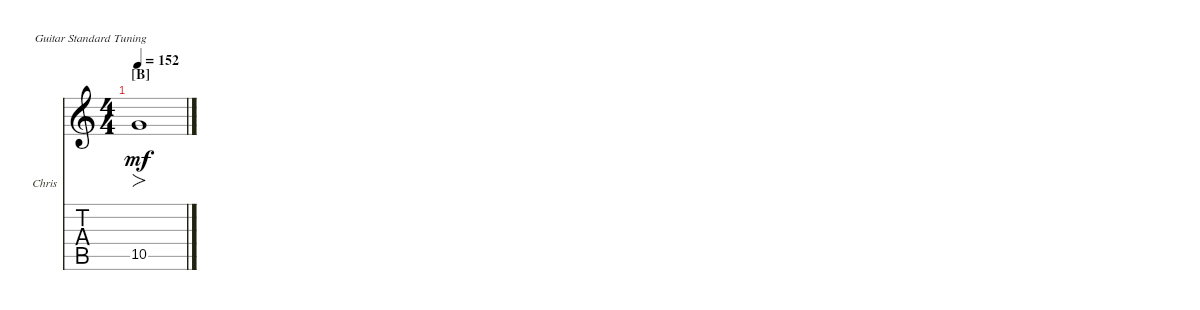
\defaultSystemsLayout 4
\bracketExtendMode nobrackets
\firstSystemTrackNameOrientation horizontal
\otherSystemsTrackNameOrientation horizontal
\track ("Guitar 2 (Chris Shiflett)" "Chris") {instrument distortionguitar}
\staff {score tabs}
\tuning (E4 B3 G3 D3 A2 E2)
\ts (4 4)
\section ("B" "")
\tempo 152
\clef g2
\scale
0.333333
\ks c
10.5.1{fo dy mf} |
\scale
0.333333 |
\scale
0.333333 |
\scale
0.333333 |
\scale
0.333333 |
\scale
0.333333 |
\scale
0.333333 |
\scale
0.333333 |
\scale
0.333333 |
\scale
0.333333 |
\scale
0.333333 |
\scale
0.333333 |
\scale
0.333333 |
\scale
0.333333 |
\scale
0.333333 |
\scale
0.333333
